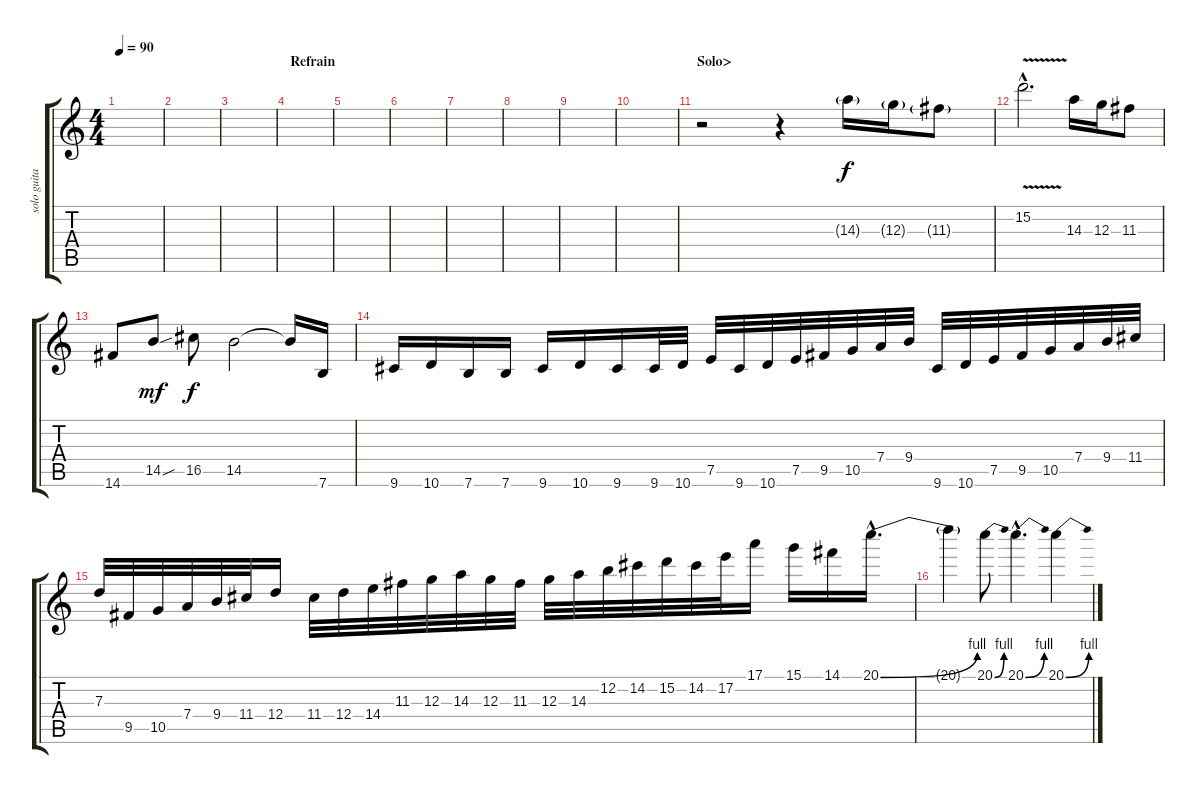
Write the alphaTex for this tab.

\track ("solo guitar" "solo guita") {instrument overdrivenguitar}
\staff {score tabs}
\tuning (E4 B3 G3 D3 A2 E2) {hide}
\ts (4 4)
\tempo 90
\clef g2
\ks c
|
|
|
\section ("" "Refrain")
|
|
|
|
|
|
|
\section ("" "Solo>")
r.2 r.4 14.3{g}.16{volume 16} 12.3{g}.16 11.3{g}.8 |
15.2{v hac}.2{d dy f} 14.3.16 12.3.16 11.3.8 |
14.6.8 14.5{sou}.8{dy mf} 16.5.8{dy f} 14.5.2 14.5{t}.16 7.6.16 |
9.6.16 10.6.16 7.6.16 7.6.16 9.6.16 10.6.16 9.6.16 9.6.32 10.6.32 7.5.32 9.6.32 10.6.32 7.5.32 9.5.32 10.5.32 7.4.32 9.4.32 9.6.32 10.6.32 7.5.32 9.5.32 10.5.32 7.4.32 9.4.32 11.4.32 |
7.3.32 9.5.32 10.5.32 7.4.32 9.4.32 11.4.32 12.4.16 11.4.32 12.4.32 14.4.32 11.3.32 12.3.32 14.3.32 12.3.32 11.3.32 12.3.32 14.3.32 12.2.32 14.2.32 15.2.32 14.2.32 17.2.32 17.1.16 15.1.16 14.1.16 20.1{be (bend 0 0 60 4) hac}.16{d} |
20.1{t}.4 20.1{be (bend 0 0 60 4)}.8 20.1{be (bend 0 0 60 4) hac}.4{d} 20.1{be (bend 0 0 60 4)}.4
